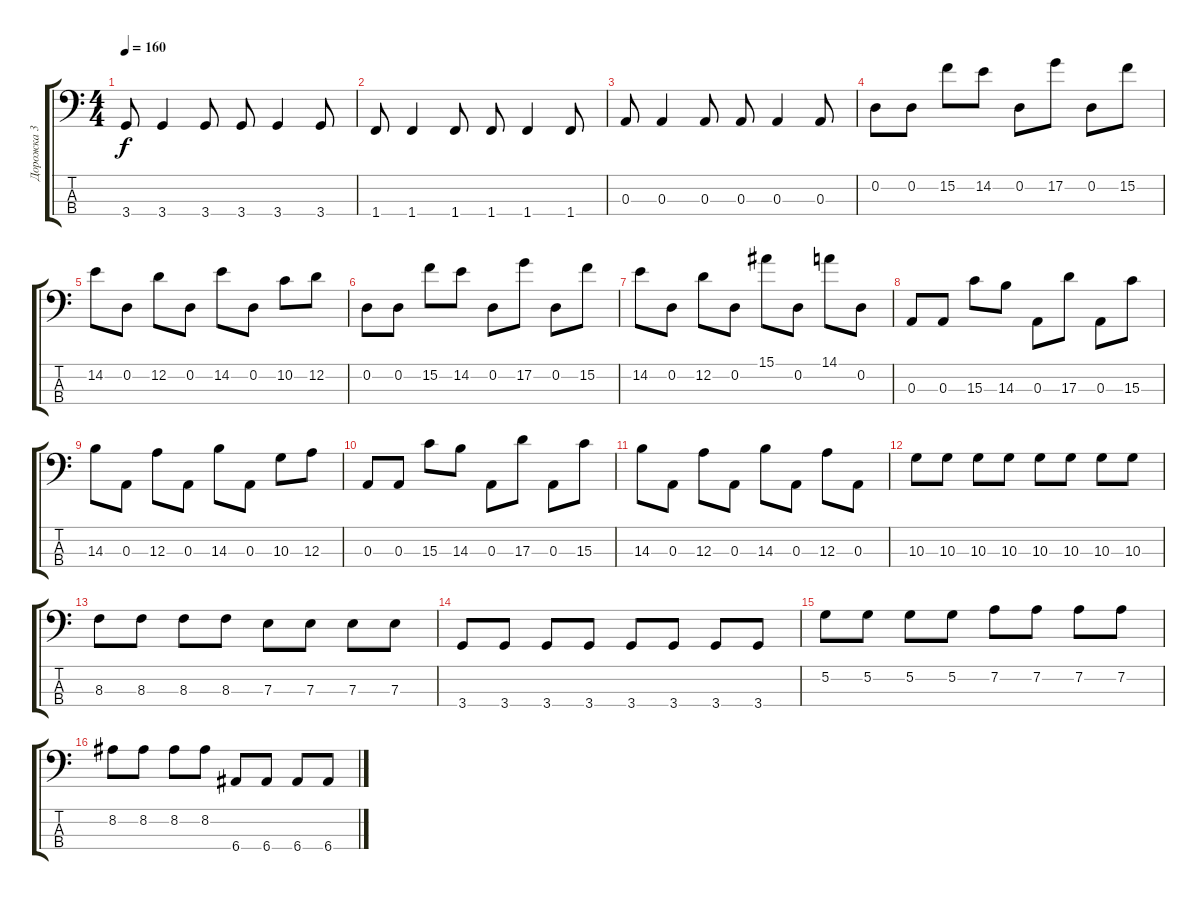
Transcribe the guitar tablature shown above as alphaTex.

\track ("Дорожка 3" "Дорожка 3") {instrument electricbassfinger}
\staff {score tabs}
\tuning (G2 D2 A1 E1) {hide}
\ts (4 4)
\tempo 160
\clef f4
\ks c
3.4.8{dy f} 3.4.4 3.4.8 3.4.8 3.4.4 3.4.8 |
1.4.8 1.4.4 1.4.8 1.4.8 1.4.4 1.4.8 |
0.3.8 0.3.4 0.3.8 0.3.8 0.3.4 0.3.8 |
0.2.8 0.2.8 15.2.8 14.2.8 0.2.8 17.2.8 0.2.8 15.2.8 |
14.2.8 0.2.8 12.2.8 0.2.8 14.2.8 0.2.8 10.2.8 12.2.8 |
0.2.8 0.2.8 15.2.8 14.2.8 0.2.8 17.2.8 0.2.8 15.2.8 |
14.2.8 0.2.8 12.2.8 0.2.8 15.1.8 0.2.8 14.1.8 0.2.8 |
0.3.8 0.3.8 15.3.8 14.3.8 0.3.8 17.3.8 0.3.8 15.3.8 |
14.3.8 0.3.8 12.3.8 0.3.8 14.3.8 0.3.8 10.3.8 12.3.8 |
0.3.8 0.3.8 15.3.8 14.3.8 0.3.8 17.3.8 0.3.8 15.3.8 |
14.3.8 0.3.8 12.3.8 0.3.8 14.3.8 0.3.8 12.3.8 0.3.8 |
10.3.8 10.3.8 10.3.8 10.3.8 10.3.8 10.3.8 10.3.8 10.3.8 |
8.3.8 8.3.8 8.3.8 8.3.8 7.3.8 7.3.8 7.3.8 7.3.8 |
3.4.8 3.4.8 3.4.8 3.4.8 3.4.8 3.4.8 3.4.8 3.4.8 |
5.2.8 5.2.8 5.2.8 5.2.8 7.2.8 7.2.8 7.2.8 7.2.8 |
8.2.8 8.2.8 8.2.8 8.2.8 6.4.8 6.4.8 6.4.8 6.4.8
